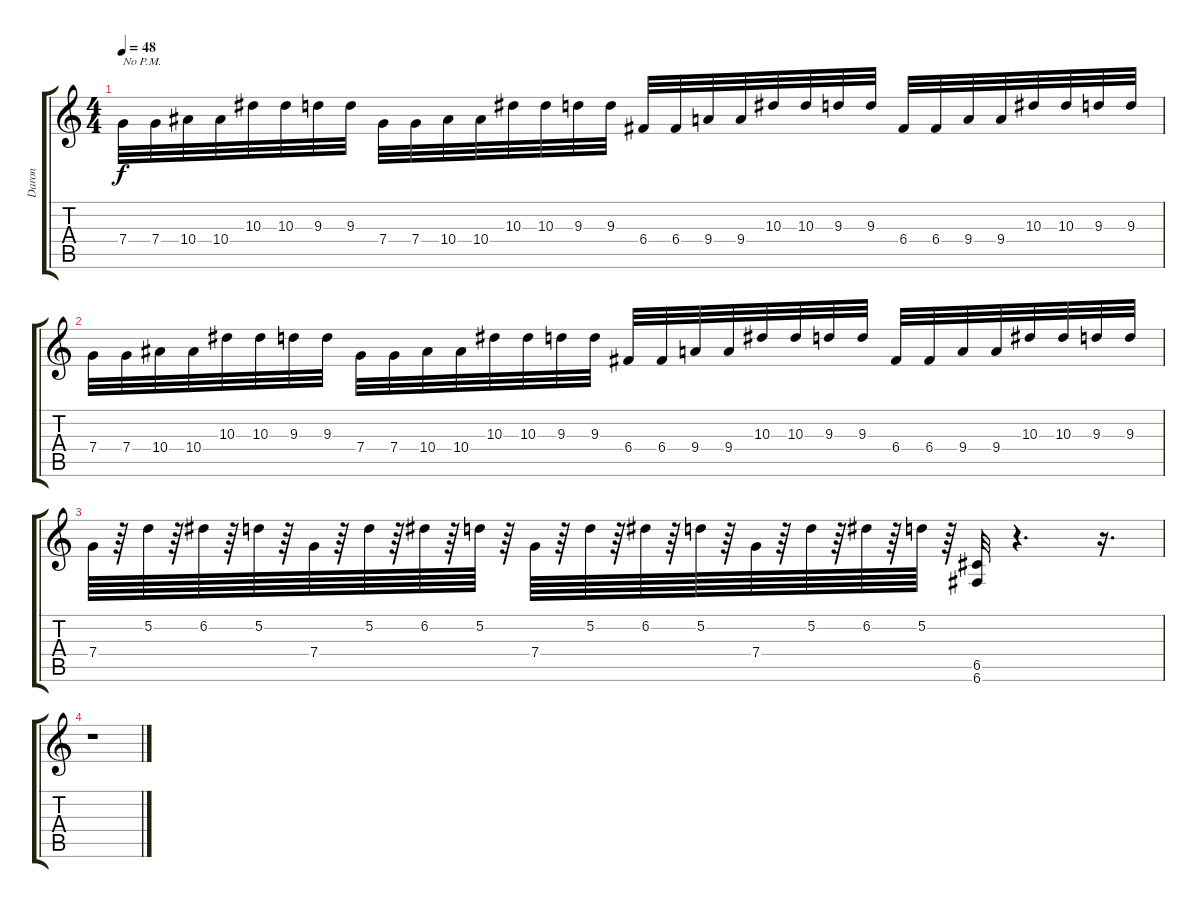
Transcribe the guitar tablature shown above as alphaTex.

\track ("Daron" "Daron") {instrument overdrivenguitar}
\staff {score tabs}
\tuning (D4 A3 F3 C3 G2 C2) {hide}
\ts (4 4)
\tempo 48
\clef g2
\ks c
7.4.32{txt "No P.M." dy f balance 8} 7.4.32 10.4.32 10.4.32 10.3.32 10.3.32 9.3.32 9.3.32 7.4.32 7.4.32 10.4.32 10.4.32 10.3.32 10.3.32 9.3.32 9.3.32 6.4.32 6.4.32 9.4.32 9.4.32 10.3.32 10.3.32 9.3.32 9.3.32 6.4.32 6.4.32 9.4.32 9.4.32 10.3.32 10.3.32 9.3.32 9.3.32 |
7.4.32 7.4.32 10.4.32 10.4.32 10.3.32 10.3.32 9.3.32 9.3.32 7.4.32 7.4.32 10.4.32 10.4.32 10.3.32 10.3.32 9.3.32 9.3.32 6.4.32 6.4.32 9.4.32 9.4.32 10.3.32 10.3.32 9.3.32 9.3.32 6.4.32 6.4.32 9.4.32 9.4.32 10.3.32 10.3.32 9.3.32 9.3.32 |
7.4.64 r.64 5.2.64 r.64 6.2.64 r.64 5.2.64 r.64 7.4.64 r.64 5.2.64 r.64 6.2.64 r.64 5.2.64 r.64 7.4.64 r.64 5.2.64 r.64 6.2.64 r.64 5.2.64 r.64 7.4.64 r.64 5.2.64 r.64 6.2.64 r.64 5.2.64 r.64 (6.5 6.6).32 r.4{d} r.16{d} |
r.1
